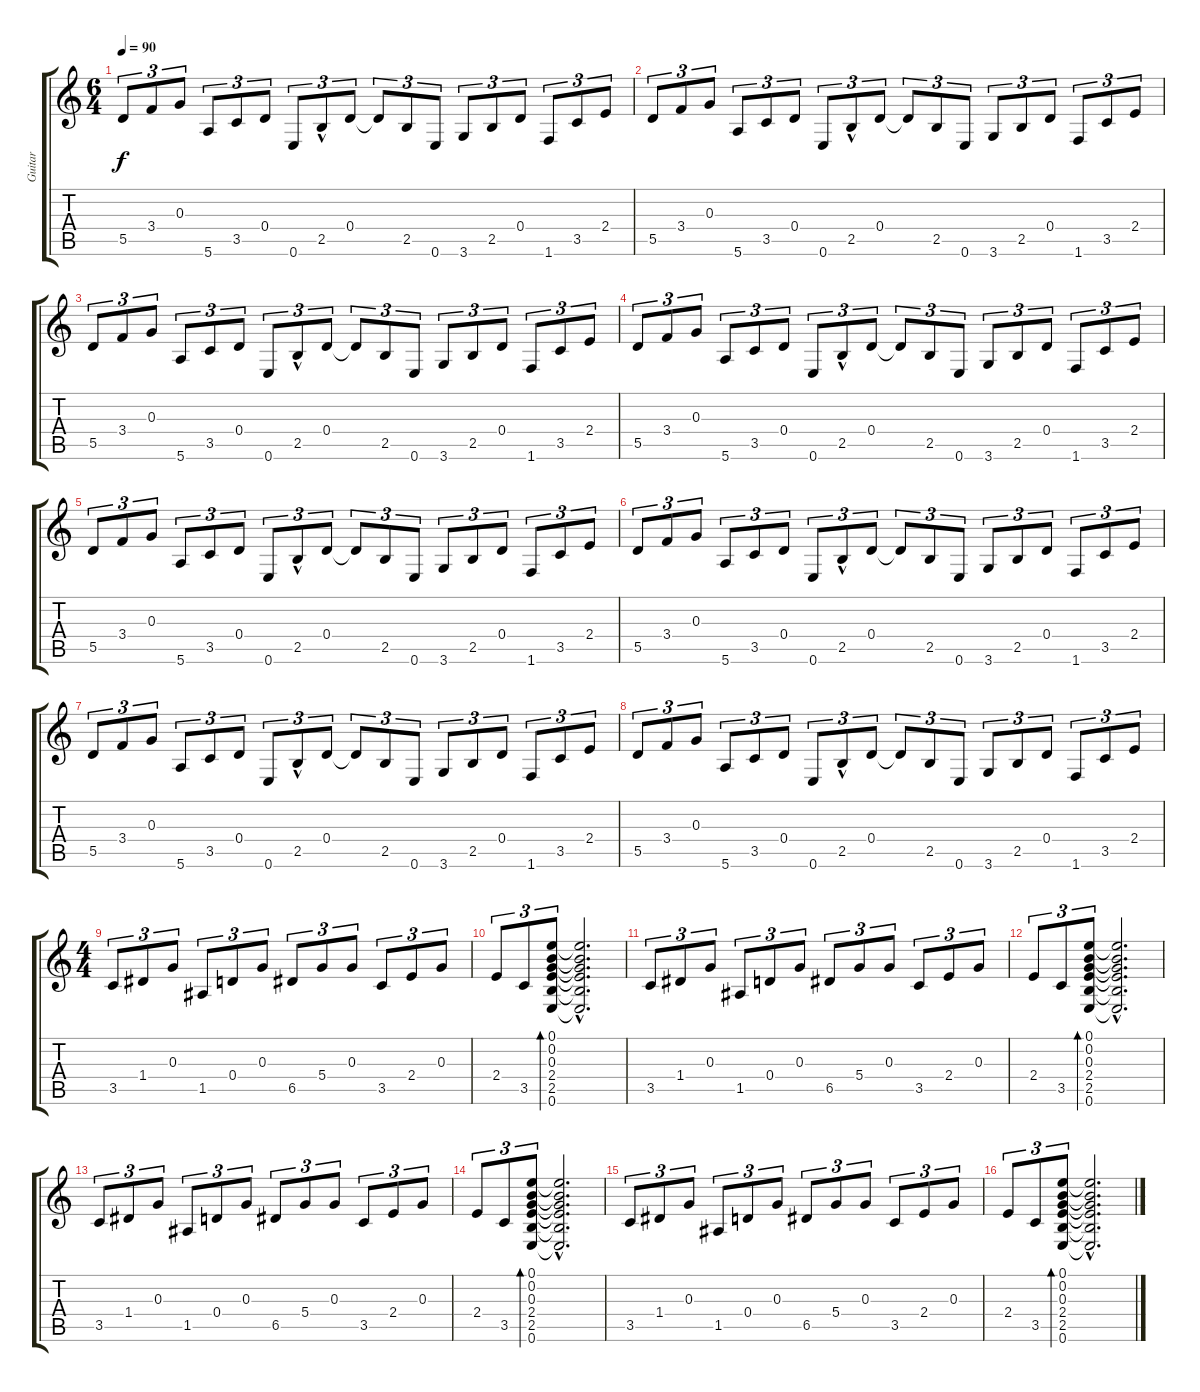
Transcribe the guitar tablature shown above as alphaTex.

\track ("Guitar" "Guitar") {instrument electricguitarjazz}
\staff {score tabs}
\tuning (E4 B3 G3 D3 A2 E2) {hide}
\ts (6 4)
\tempo 90
\clef g2
\ks c
5.5.8{tu (3 2) dy f} 3.4.8{tu (3 2)} 0.3.8{tu (3 2)} 5.6.8{tu (3 2)} 3.5.8{tu (3 2)} 0.4.8{tu (3 2)} 0.6.8{tu (3 2)} 2.5{hac}.8{tu (3 2)} 0.4.8{tu (3 2)} 0.4{t}.8{tu (3 2)} 2.5.8{tu (3 2)} 0.6.8{tu (3 2)} 3.6.8{tu (3 2)} 2.5.8{tu (3 2)} 0.4.8{tu (3 2)} 1.6.8{tu (3 2)} 3.5.8{tu (3 2)} 2.4.8{tu (3 2)} |
5.5.8{tu (3 2)} 3.4.8{tu (3 2)} 0.3.8{tu (3 2)} 5.6.8{tu (3 2)} 3.5.8{tu (3 2)} 0.4.8{tu (3 2)} 0.6.8{tu (3 2)} 2.5{hac}.8{tu (3 2)} 0.4.8{tu (3 2)} 0.4{t}.8{tu (3 2)} 2.5.8{tu (3 2)} 0.6.8{tu (3 2)} 3.6.8{tu (3 2)} 2.5.8{tu (3 2)} 0.4.8{tu (3 2)} 1.6.8{tu (3 2)} 3.5.8{tu (3 2)} 2.4.8{tu (3 2)} |
5.5.8{tu (3 2)} 3.4.8{tu (3 2)} 0.3.8{tu (3 2)} 5.6.8{tu (3 2)} 3.5.8{tu (3 2)} 0.4.8{tu (3 2)} 0.6.8{tu (3 2)} 2.5{hac}.8{tu (3 2)} 0.4.8{tu (3 2)} 0.4{t}.8{tu (3 2)} 2.5.8{tu (3 2)} 0.6.8{tu (3 2)} 3.6.8{tu (3 2)} 2.5.8{tu (3 2)} 0.4.8{tu (3 2)} 1.6.8{tu (3 2)} 3.5.8{tu (3 2)} 2.4.8{tu (3 2)} |
5.5.8{tu (3 2)} 3.4.8{tu (3 2)} 0.3.8{tu (3 2)} 5.6.8{tu (3 2)} 3.5.8{tu (3 2)} 0.4.8{tu (3 2)} 0.6.8{tu (3 2)} 2.5{hac}.8{tu (3 2)} 0.4.8{tu (3 2)} 0.4{t}.8{tu (3 2)} 2.5.8{tu (3 2)} 0.6.8{tu (3 2)} 3.6.8{tu (3 2)} 2.5.8{tu (3 2)} 0.4.8{tu (3 2)} 1.6.8{tu (3 2)} 3.5.8{tu (3 2)} 2.4.8{tu (3 2)} |
5.5.8{tu (3 2)} 3.4.8{tu (3 2)} 0.3.8{tu (3 2)} 5.6.8{tu (3 2)} 3.5.8{tu (3 2)} 0.4.8{tu (3 2)} 0.6.8{tu (3 2)} 2.5{hac}.8{tu (3 2)} 0.4.8{tu (3 2)} 0.4{t}.8{tu (3 2)} 2.5.8{tu (3 2)} 0.6.8{tu (3 2)} 3.6.8{tu (3 2)} 2.5.8{tu (3 2)} 0.4.8{tu (3 2)} 1.6.8{tu (3 2)} 3.5.8{tu (3 2)} 2.4.8{tu (3 2)} |
5.5.8{tu (3 2)} 3.4.8{tu (3 2)} 0.3.8{tu (3 2)} 5.6.8{tu (3 2)} 3.5.8{tu (3 2)} 0.4.8{tu (3 2)} 0.6.8{tu (3 2)} 2.5{hac}.8{tu (3 2)} 0.4.8{tu (3 2)} 0.4{t}.8{tu (3 2)} 2.5.8{tu (3 2)} 0.6.8{tu (3 2)} 3.6.8{tu (3 2)} 2.5.8{tu (3 2)} 0.4.8{tu (3 2)} 1.6.8{tu (3 2)} 3.5.8{tu (3 2)} 2.4.8{tu (3 2)} |
5.5.8{tu (3 2)} 3.4.8{tu (3 2)} 0.3.8{tu (3 2)} 5.6.8{tu (3 2)} 3.5.8{tu (3 2)} 0.4.8{tu (3 2)} 0.6.8{tu (3 2)} 2.5{hac}.8{tu (3 2)} 0.4.8{tu (3 2)} 0.4{t}.8{tu (3 2)} 2.5.8{tu (3 2)} 0.6.8{tu (3 2)} 3.6.8{tu (3 2)} 2.5.8{tu (3 2)} 0.4.8{tu (3 2)} 1.6.8{tu (3 2)} 3.5.8{tu (3 2)} 2.4.8{tu (3 2)} |
5.5.8{tu (3 2)} 3.4.8{tu (3 2)} 0.3.8{tu (3 2)} 5.6.8{tu (3 2)} 3.5.8{tu (3 2)} 0.4.8{tu (3 2)} 0.6.8{tu (3 2)} 2.5{hac}.8{tu (3 2)} 0.4.8{tu (3 2)} 0.4{t}.8{tu (3 2)} 2.5.8{tu (3 2)} 0.6.8{tu (3 2)} 3.6.8{tu (3 2)} 2.5.8{tu (3 2)} 0.4.8{tu (3 2)} 1.6.8{tu (3 2)} 3.5.8{tu (3 2)} 2.4.8{tu (3 2)} |
\ts (4 4)
3.5.8{tu (3 2)} 1.4.8{tu (3 2)} 0.3.8{tu (3 2)} 1.5.8{tu (3 2)} 0.4.8{tu (3 2)} 0.3.8{tu (3 2)} 6.5.8{tu (3 2)} 5.4.8{tu (3 2)} 0.3.8{tu (3 2)} 3.5.8{tu (3 2)} 2.4.8{tu (3 2)} 0.3.8{tu (3 2)} |
2.4.8{tu (3 2)} 3.5.8{tu (3 2)} (0.1 0.2 0.3 2.4 2.5 0.6).8{tu (3 2) bd 240} (0.1{hac t} 0.2{hac t} 0.3{hac t} 2.4{hac t} 2.5{hac t} 0.6{hac t}).2{d} |
3.5.8{tu (3 2)} 1.4.8{tu (3 2)} 0.3.8{tu (3 2)} 1.5.8{tu (3 2)} 0.4.8{tu (3 2)} 0.3.8{tu (3 2)} 6.5.8{tu (3 2)} 5.4.8{tu (3 2)} 0.3.8{tu (3 2)} 3.5.8{tu (3 2)} 2.4.8{tu (3 2)} 0.3.8{tu (3 2)} |
2.4.8{tu (3 2)} 3.5.8{tu (3 2)} (0.1 0.2 0.3 2.4 2.5 0.6).8{tu (3 2) bd 240} (0.1{hac t} 0.2{hac t} 0.3{hac t} 2.4{hac t} 2.5{hac t} 0.6{hac t}).2{d} |
3.5.8{tu (3 2)} 1.4.8{tu (3 2)} 0.3.8{tu (3 2)} 1.5.8{tu (3 2)} 0.4.8{tu (3 2)} 0.3.8{tu (3 2)} 6.5.8{tu (3 2)} 5.4.8{tu (3 2)} 0.3.8{tu (3 2)} 3.5.8{tu (3 2)} 2.4.8{tu (3 2)} 0.3.8{tu (3 2)} |
2.4.8{tu (3 2)} 3.5.8{tu (3 2)} (0.1 0.2 0.3 2.4 2.5 0.6).8{tu (3 2) bd 240} (0.1{hac t} 0.2{hac t} 0.3{hac t} 2.4{hac t} 2.5{hac t} 0.6{hac t}).2{d} |
3.5.8{tu (3 2)} 1.4.8{tu (3 2)} 0.3.8{tu (3 2)} 1.5.8{tu (3 2)} 0.4.8{tu (3 2)} 0.3.8{tu (3 2)} 6.5.8{tu (3 2)} 5.4.8{tu (3 2)} 0.3.8{tu (3 2)} 3.5.8{tu (3 2)} 2.4.8{tu (3 2)} 0.3.8{tu (3 2)} |
2.4.8{tu (3 2)} 3.5.8{tu (3 2)} (0.1 0.2 0.3 2.4 2.5 0.6).8{tu (3 2) bd 240} (0.1{hac t} 0.2{hac t} 0.3{hac t} 2.4{hac t} 2.5{hac t} 0.6{hac t}).2{d}
